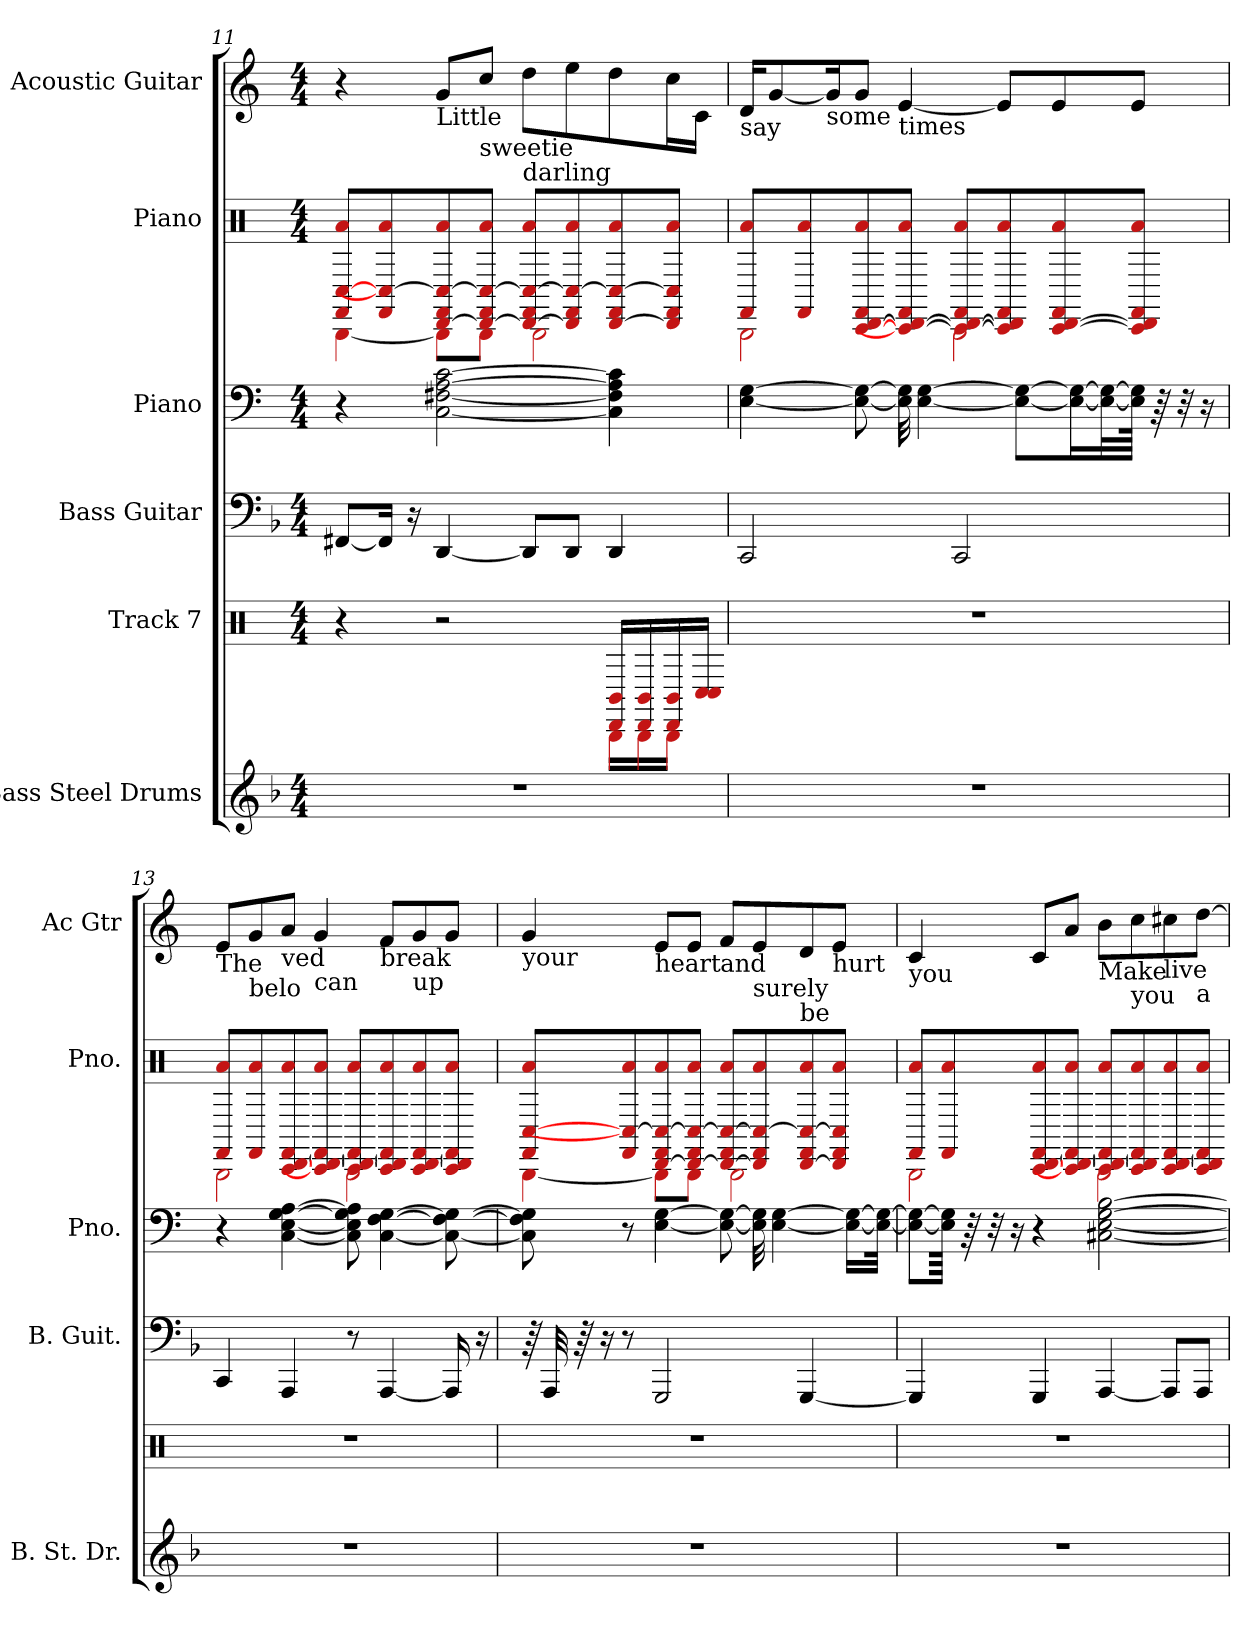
**kern	**kern	**kern	**kern	**kern	**kern
*part6	*part5	*part4	*part3	*part2	*part1
*staff6	*staff5	*staff4	*staff3	*staff2	*staff1
*I"Bass Steel Drums	*I"Track 7	*I"Bass Guitar	*I"Piano	*I"Piano	*I"Acoustic Guitar
*I'B. St. Dr.	*	*I'B. Guit.	*I'Pno.	*I'Pno.	*I'Ac Gtr
!!LO:LB:g=z
*clefG2	*clefX	*clefF4	*clefF4	*clefX	*clefG2
*k[b-]	*k[]	*k[b-]	*k[]	*k[]	*k[]
*F:	*C:	*F:	*C:	*C:	*C:
*M4/4	*M4/4	*M4/4	*M4/4	*M4/4	*M4/4
=11	=11	=11	=11	=11	=11
*	*^	*	*	*^	*
1r	4r	2.ryy	[8FF#X/L	4r	8FF#X/ [8C#X/ 8a/L	[4BBB\	4r
.	.	.	16FF#/Jk]	.	8FF/ 8C/_ 8a/	.	.
.	.	.	16r	.	.	.	.
!	!	!	!	!	!	!	!LO:TX:b:t=Little
.	2r	.	[4DD/	[2C\ [2F#X\ [2A\ [2c\	[8DD/ 8FF/ 8C/_ 8a/	8BBB\L]	8g/L
!	!	!	!	!	!	!	!LO:TX:b:t=sweetie
.	.	.	.	.	8DD/_ 8FF/ 8C/_ 8a/J	8BBB\J	8cc/J
!	!	!	!	!	!	!	!LO:TX:b:t=darling
.	.	.	8DD/L]	.	8DD/_ 8FF/ 8C/_ 8a/L	2BBB\	8dd\L
.	.	.	8DD/J	.	8DD/] 8FF/ 8C/_ 8a/	.	8ee\
.	16DD/ 16BB/LL	16BBB\LL	4DD/	4C\] 4F#\] 4A\] 4c\]	[8DD/ 8FF/ 8C/_ 8a/	.	8dd\
.	16DD/ 16BB/	16BBB\	.	.	.	.	.
.	16DD/ 16BB/	16BBB\JJ	.	.	8DD/] 8FF/ 8C/] 8a/J	.	16cc\L
.	16C/ 16C/JJ	16ryy	.	.	.	.	16c\JJ
=12	=12	=12	=12	=12	=12	=12	=12
!	!	!	!	!	!	!	!LO:TX:b:t=say
*	*v	*v	*	*	*	*	*
1r	1r	2CC/	[4E\ [4G\	8FF#X/ 8a/L	2BBB\	16d/KL
.	.	.	.	.	.	[8g/
.	.	.	.	8FF/ 8a/	.	.
!	!	!	!	!	!	!LO:TX:b:t=some
.	.	.	.	.	.	16g/K]
.	.	.	8E\_ 8G\_	[8CC#X/ [8DD/ 8FF/ 8a/	.	8g/J
!	!	!	!	!	!	!LO:TX:b:t=times
.	.	.	32E\] 32G\]	8CC/_ 8DD/_ 8FF/ 8a/J	.	[4e/
.	.	.	[4E\ [4G\	.	.	.
.	.	2CC/	.	8CC/_ 8DD/_ 8FF/ 8a/L	2BBB\	.
.	.	.	.	8CC/] 8DD/] 8FF/ 8a/	.	8e/L]
.	.	.	8E\_ 8G\_L	.	.	.
.	.	.	.	[8CC/ [8DD/ 8FF/ 8a/	.	8e/
.	.	.	16E\_ 16G\_L	.	.	.
.	.	.	32E\_ 32G\_L	.	.	.
.	.	.	64E\] 64G\]JJJk	8CC/] 8DD/] 8FF/ 8a/J	.	8e/J
.	.	.	64r	.	.	.
.	.	.	32r	.	.	.
.	.	.	16r	.	.	.
!!LO:PB:g=z
=13	=13	=13	=13	=13	=13	=13
!	!	!	!	!	!	!LO:TX:b:t=The
1r	1r	4CC/	4r	8FF#X/ 8a/L	2BBB\	8e/L
!	!	!	!	!	!	!LO:TX:b:t=belo
.	.	.	.	8FF/ 8a/	.	8g/
!	!	!	!	!	!	!LO:TX:b:t=ved
.	.	4AAA/	[4C\ [4E\ [4G\ [4A\	[8CC#X/ [8DD/ 8FF/ 8a/	.	8a/J
!	!	!	!	!	!	!LO:TX:b:t=can
.	.	.	.	8CC/_ 8DD/_ 8FF/ 8a/J	.	4g/
.	.	8r	8C\] 8E\] 8G\] 8A\]	8CC/_ 8DD/_ 8FF/ 8a/L	2BBB\	.
!	!	!	!	!	!	!LO:TX:b:t=break
.	.	[4AAA/	[4C\ [4F\ [4G\	8CC/] 8DD/] 8FF/ 8a/	.	8f/L
!	!	!	!	!	!	!LO:TX:b:t=up
.	.	.	.	[8CC/ [8DD/ 8FF/ 8a/	.	8g/
.	.	16AAA/]	8C\_ 8F\_ 8G\_	8CC/] 8DD/] 8FF/ 8a/J	.	8g/J
.	.	16r	.	.	.	.
=14	=14	=14	=14	=14	=14	=14
!	!	!	!	!	!	!LO:TX:b:t=your
1r	1r	64r	8C\] 8F\] 8G\]	8FF#X/ [8C#X/ 8a/L	[4BBB\	4g/
.	.	32AAA/	.	.	.	.
.	.	64r	.	.	.	.
.	.	16r	.	.	.	.
.	.	8r	8r	8FF/ 8C/_ 8a/	.	.
!	!	!	!	!	!	!LO:TX:b:t=heart
.	.	2GGG/	[4E\ [4G\	[8DD/ 8FF/ 8C/_ 8a/	8BBB\L]	8e/L
.	.	.	.	8DD/_ 8FF/ 8C/_ 8a/J	8BBB\J	8e/J
!	!	!	!	!	!	!LO:TX:b:t=and
.	.	.	8E\_ 8G\_	8DD/_ 8FF/ 8C/_ 8a/L	2BBB\	8f/L
!	!	!	!	!	!	!LO:TX:b:t=surely
.	.	.	32E\] 32G\]	8DD/] 8FF/ 8C/_ 8a/	.	8e/
.	.	.	[4E\ [4G\	.	.	.
!	!	!	!	!	!	!LO:TX:b:t=be
.	.	[4GGG/	.	[8DD/ 8FF/ 8C/_ 8a/	.	8d/
!	!	!	!	!	!	!LO:TX:b:t=hurt
.	.	.	.	8DD/] 8FF/ 8C/] 8a/J	.	8e/J
.	.	.	16E\_ 16G\_LL	.	.	.
.	.	.	32E\_ 32G\_JJk	.	.	.
!!LO:LB:g=z
=15	=15	=15	=15	=15	=15	=15
!	!	!	!	!	!	!LO:TX:b:t=you
1r	1r	4GGG/]	8E\_ 8G\_L	8FF#X/ 8a/L	2BBB\	4c/
.	.	.	64E\] 64G\]Jkkk	8FF/ 8a/	.	.
.	.	.	64r	.	.	.
.	.	.	32r	.	.	.
.	.	.	16r	.	.	.
.	.	4GGG/	4r	[8CC#X/ [8DD/ 8FF/ 8a/	.	8c/L
.	.	.	.	8CC/_ 8DD/_ 8FF/ 8a/J	.	8a/J
!	!	!	!	!	!	!LO:TX:b:t=Make
.	.	[4AAA/	[2C#X\ [2E\ [2G\ [2B\	8CC/_ 8DD/_ 8FF/ 8a/L	2BBB\	8b\L
!	!	!	!	!	!	!LO:TX:b:t=you
.	.	.	.	8CC/] 8DD/] 8FF/ 8a/	.	8cc\
!	!	!	!	!	!	!LO:TX:b:t=live
.	.	8AAA/L]	.	[8CC/ [8DD/ 8FF/ 8a/	.	8cc#X\
!	!	!	!	!	!	!LO:TX:b:t=a
.	.	8AAA/J	.	8CC/] 8DD/] 8FF/ 8a/J	.	[8dd\J
*	*	*	*	*v	*v	*
=	=	=	=	=	=
*-	*-	*-	*-	*-	*-
